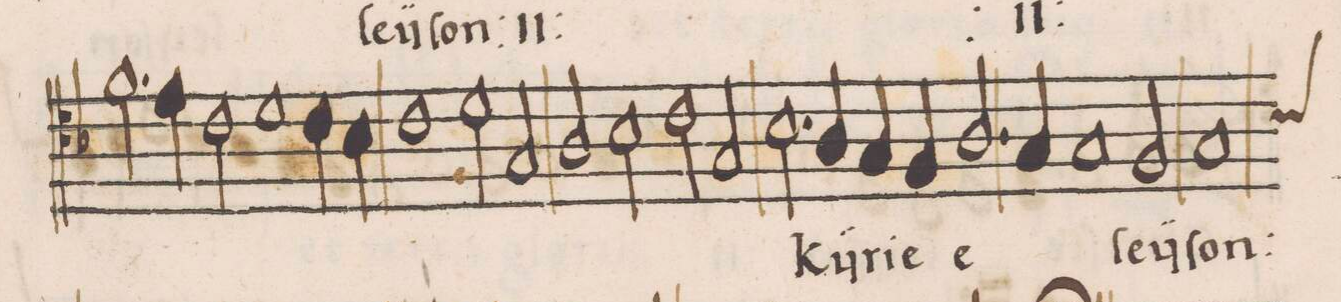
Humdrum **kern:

**kern	**text
*I"ALTVS	*
*clefC4	*
*k[b-]	*
*met(C|)	*
*M2/1	*
2.f\	-ri-
4e\	.
2c\	.
1d\	-e
=62-	=62-
4c\	.
4B-\	.
1c	.
=63-	=63-
2d\	.
2G/	e-
2A/	-le-
2B-\	.
=64-	=64-
2c\	-ӱ-
2G/	-ſon
*	*Xij
2.B-\	Kӱ-
4A/	.
=65-	=65-
4G/	-ri-
4F/	-e
2.A/	e-
4G/	.
1G/	-le-
=66-	=66-
2F/	-ӱ-
*custos:b-	*
1G	-ſon:
=67-	=67-
*-	*-
